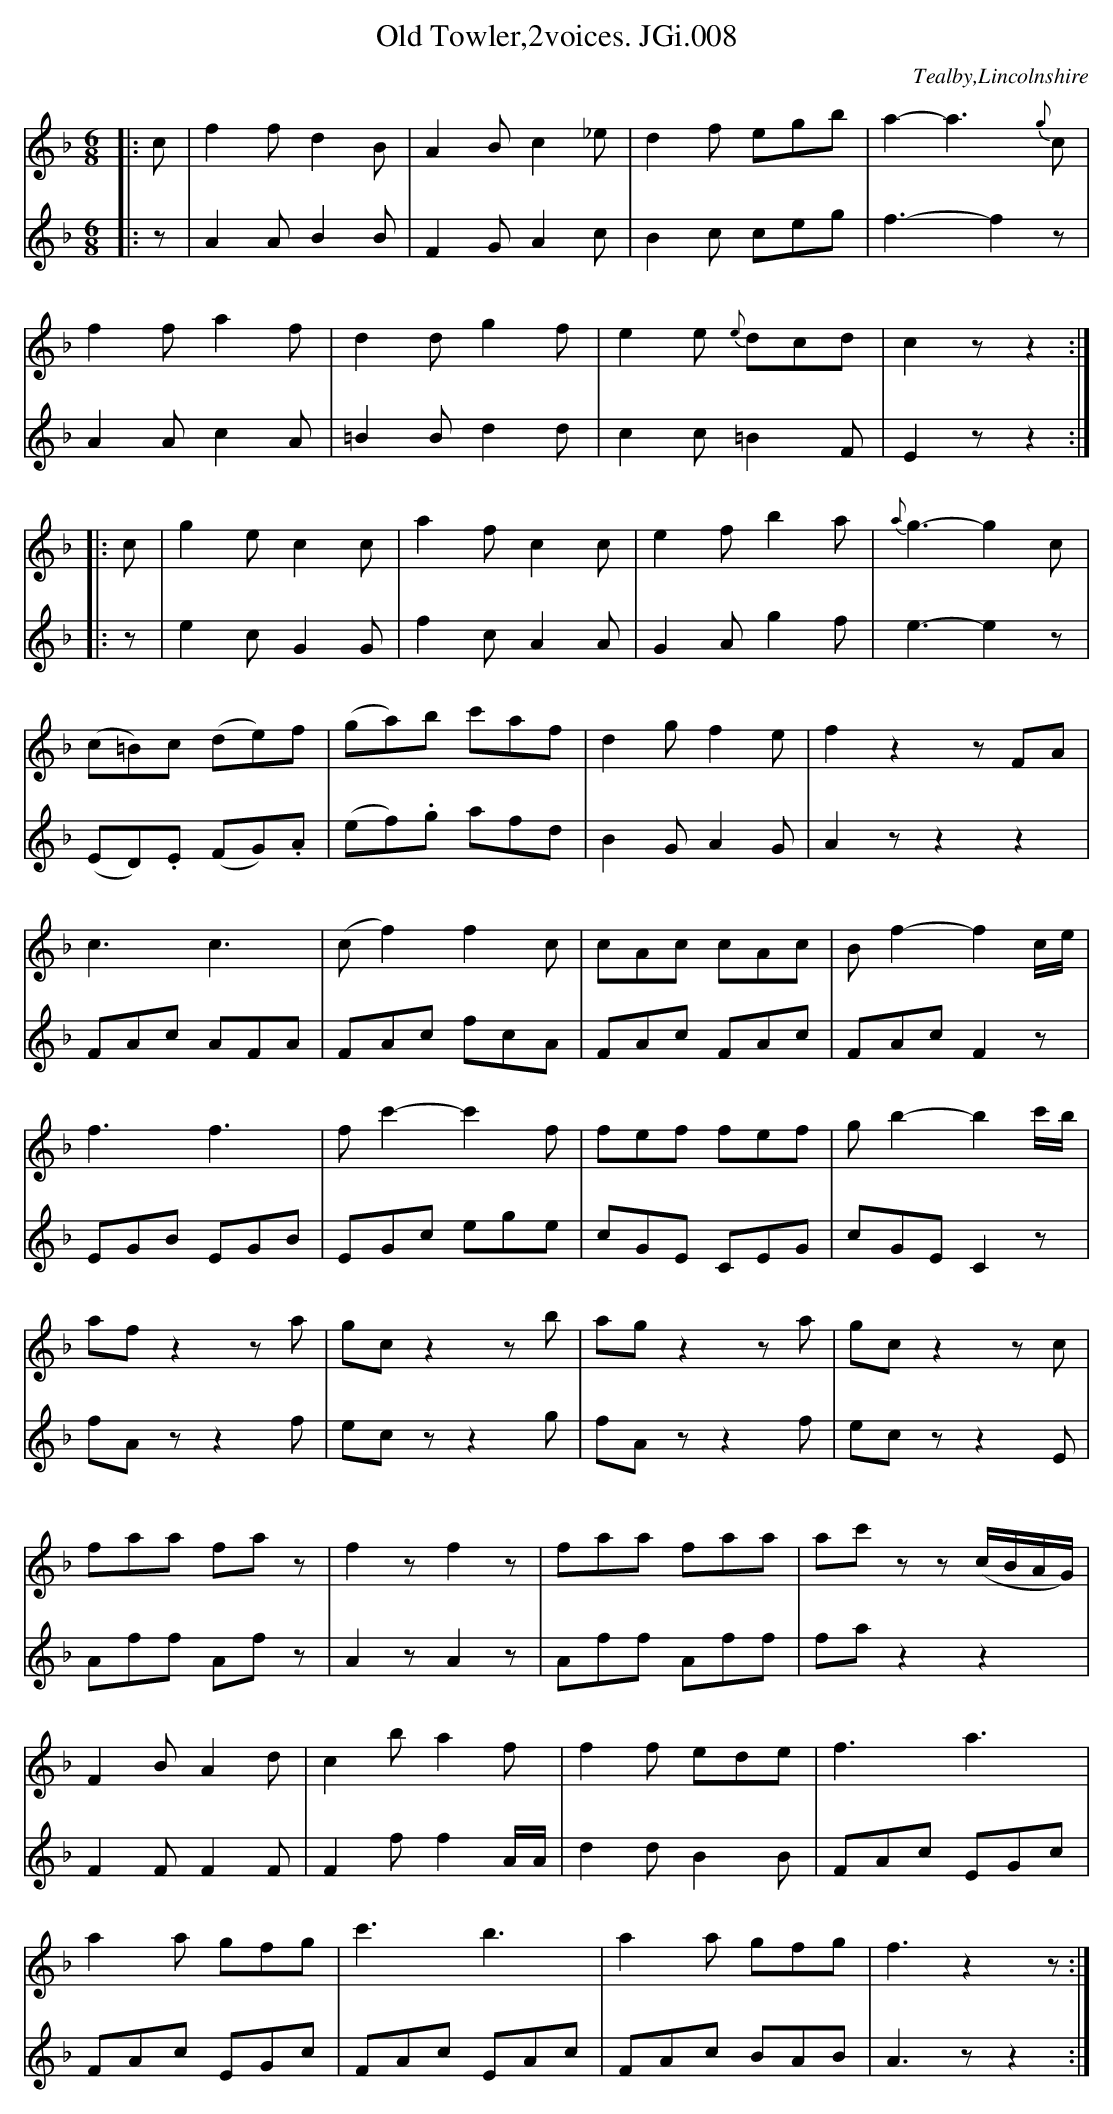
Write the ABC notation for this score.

X:1
T:Old Towler,2voices. JGi.008
L:1/8
M:6/8
O:Tealby,Lincolnshire
K:F
[V:1]|:c|f2f d2B|A2Bc2_e|d2f egb|a2-a3{g}c|
[V:2]|:z|A2AB2B|F2GA2c|B2c ceg|f3-f2z|
[V:1]f2fa2f|d2dg2f|e2e {e}dcd|c2zz2:|
[V:2]A2Ac2A|=B2Bd2d|c2c=B2F|E2zz2:|
[V:1]|:c|g2ec2c|a2fc2c|e2f b2a|{a}g3-g2c|
[V:2]|:z|e2cG2G|f2cA2A|G2Ag2f|e3-e2z|
[V:1](c=B)c (de)f|(ga)b c'af|d2g f2e|f2z2zFA|
[V:2](ED).E (FG).A|(ef).g afd|B2GA2G|A2zz2z2|
[V:1]c3c3|(cf2)f2c|cAc cAc|Bf2-f2c/e/2|
[V:2]FAc AFA|FAc fcA|FAc FAc|FAc F2z|
[V:1]f3f3|fc'2-c'2f|fef fef|gb2-b2c'/2b/2|
[V:2]EGB EGB|EGc ege|cGE CEG|cGE C2z|
[V:1]afz2za|gcz2zb|agz2za|gcz2zc|
[V:2]fAzz2f|eczz2g|fAzz2f|eczz2E|
[V:1]faa faz|f2zf2z|faa faa|ac' zz(c/2B/2A/2G/2)|
[V:2]Aff Afz|A2zA2z|Aff Aff|faz2z2|
[V:1]F2B A2d|c2ba2f|f2f ede|f3a3|
[V:2]F2FF2F|F2ff2A/2A/2|d2dB2B|FAc EGc|
[V:1]a2a gfg|c'3b3|a2a gfg|f3z2z:|
[V:2]FAc EGc|FAc EAc|FAc BAB|A3zz2:|
